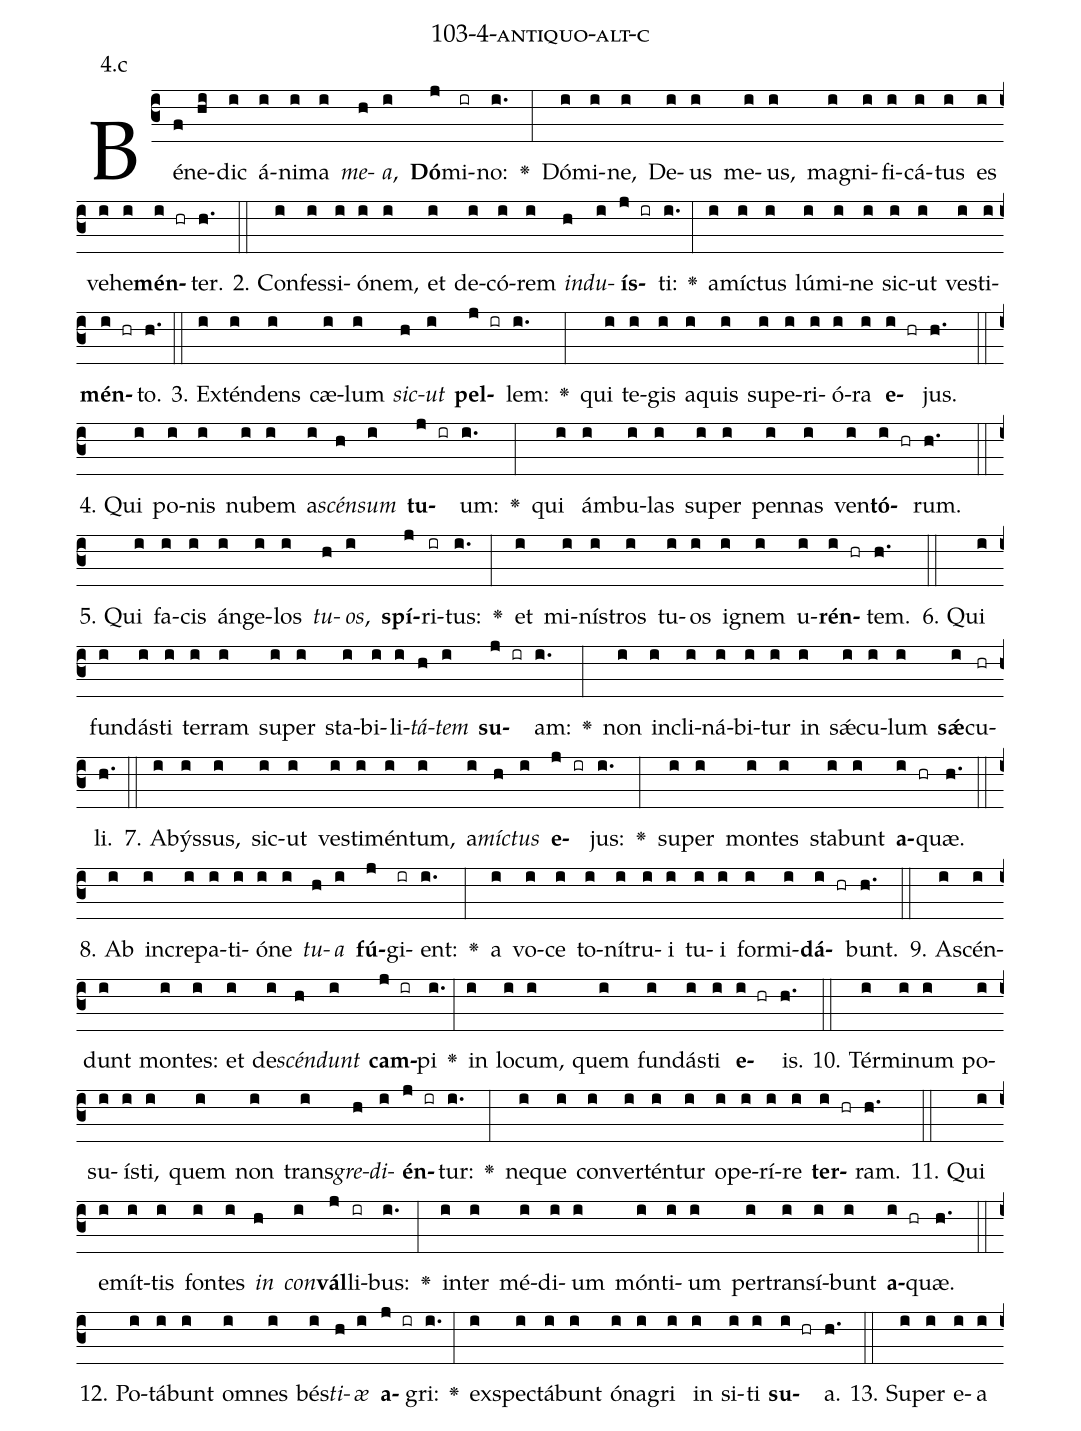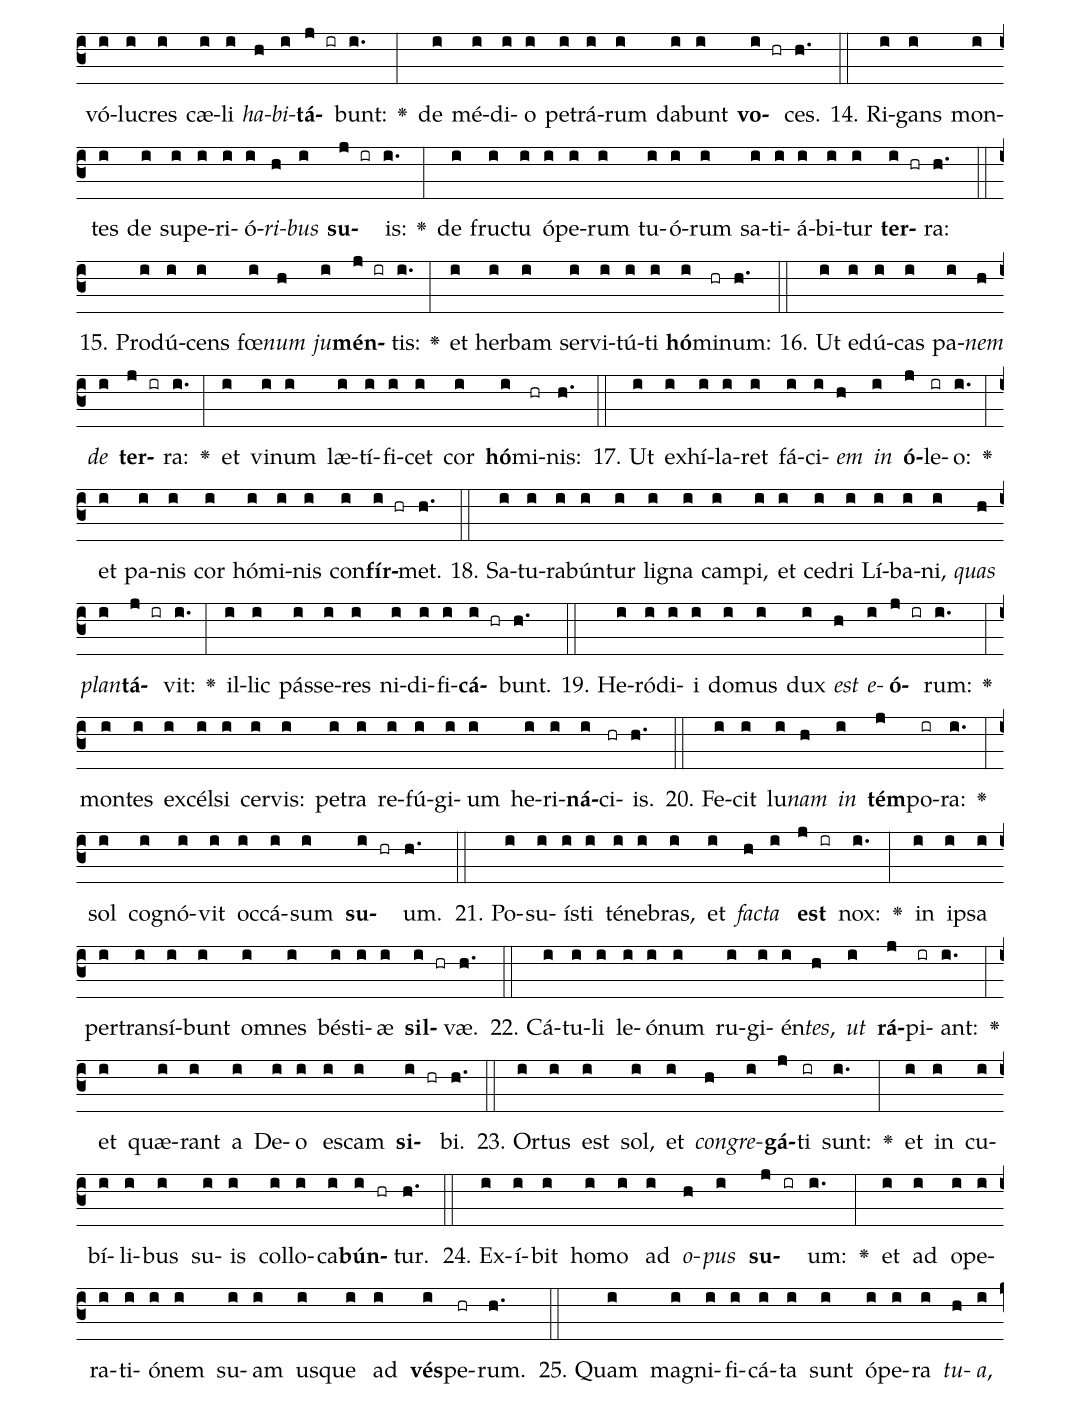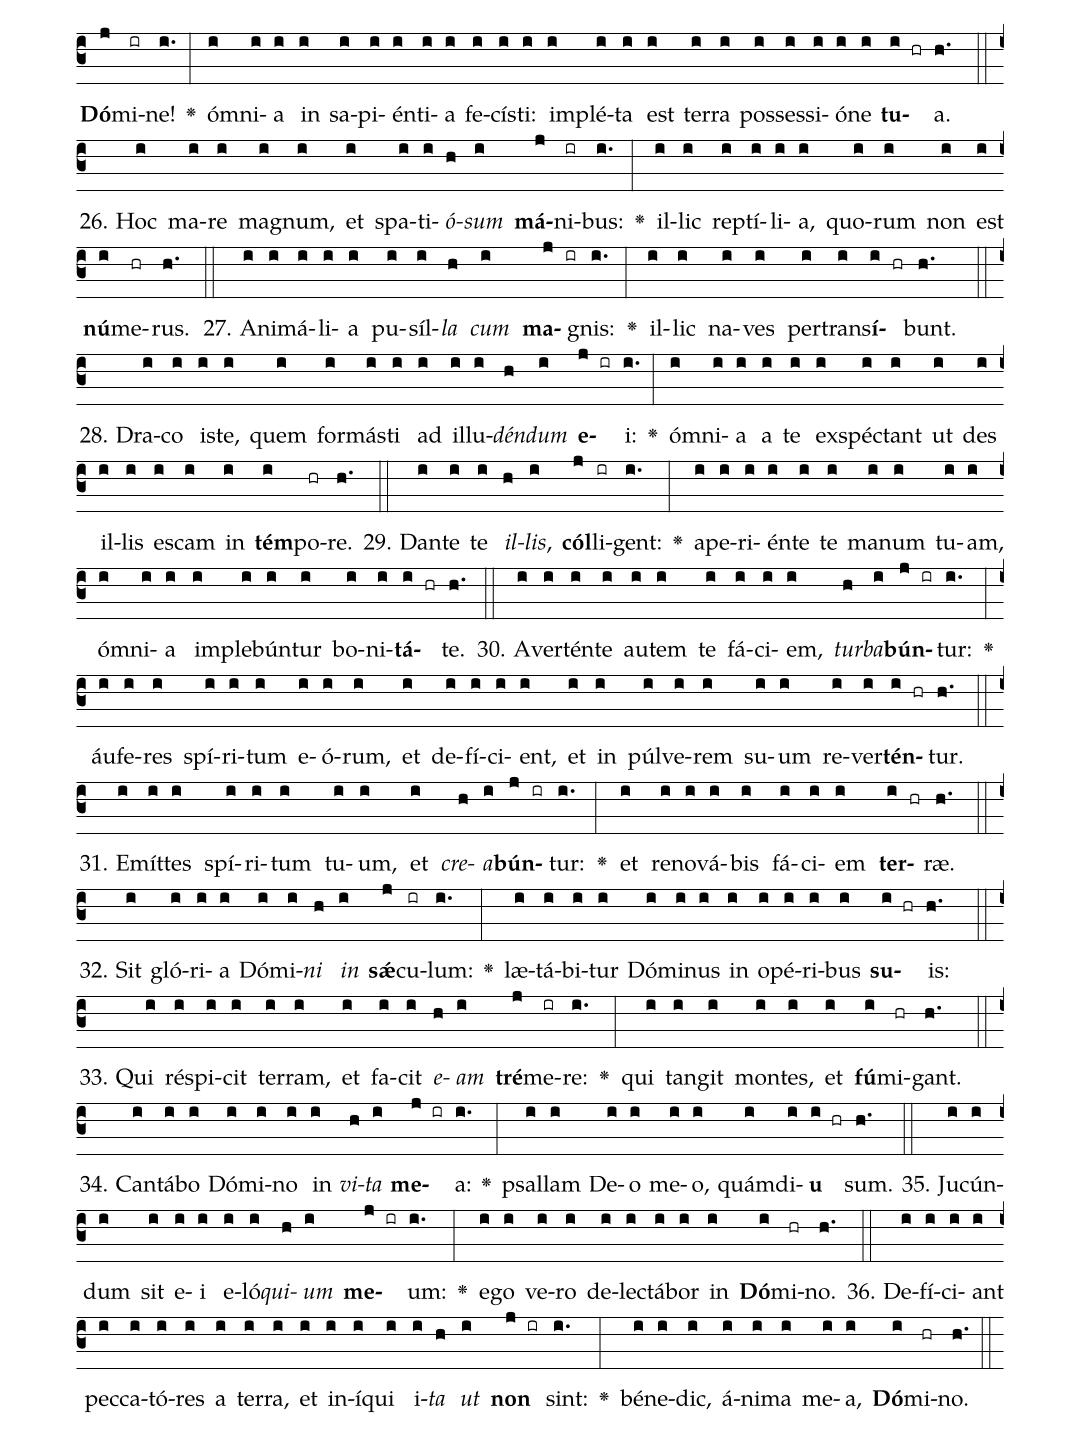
name: 103-4-antiquo-alt-c;
annotation: 4.c;
%%
(c3)Bé(f)ne(hi)dic(i) á(i)ni(i)ma(i) <i>me</i>(h)<i>a</i>,(i) <b>Dó</b>(j)mi(ir)no:(i.) <v>\greheightstar</v>(:) Dó(i)mi(i)ne,(i) De(i)us(i) me(i)us,(i) ma(i)gni(i)fi(i)cá(i)tus(i) es(i) ve(i)he(i)<b>mén</b>(i hr)ter.(h.) (::)
2. Con(i)fes(i)si(i)ó(i)nem,(i) et(i) de(i)có(i)rem(i) <i>ind</i>(h)<i>u</i>(i)<b>ís</b>(j ir)ti:(i.) <v>\greheightstar</v>(:) a(i)míc(i)tus(i) lú(i)mi(i)ne(i) sic(i)ut(i) ves(i)ti(i)<b>mén</b>(i hr)to.(h.) (::)
3. Ex(i)tén(i)dens(i) cæ(i)lum(i) <i>sic</i>(h)<i>ut</i>(i) <b>pel</b>(j ir)lem:(i.) <v>\greheightstar</v>(:) qui(i) te(i)gis(i) a(i)quis(i) su(i)pe(i)ri(i)ó(i)ra(i) <b>e</b>(i hr)jus.(h.) (::)
4. Qui(i) po(i)nis(i) nu(i)bem(i) a(i)<i>scén</i>(h)<i>sum</i>(i) <b>tu</b>(j ir)um:(i.) <v>\greheightstar</v>(:) qui(i) ám(i)bu(i)las(i) su(i)per(i) pen(i)nas(i) ven(i)<b>tó</b>(i hr)rum.(h.) (::)
5. Qui(i) fa(i)cis(i) án(i)ge(i)los(i) <i>tu</i>(h)<i>os</i>,(i) <b>spí</b>(j)ri(ir)tus:(i.) <v>\greheightstar</v>(:) et(i) mi(i)nís(i)tros(i) tu(i)os(i) i(i)gnem(i) u(i)<b>rén</b>(i hr)tem.(h.) (::)
6. Qui(i) fun(i)dás(i)ti(i) ter(i)ram(i) su(i)per(i) sta(i)bi(i)li(i)<i>tá</i>(h)<i>tem</i>(i) <b>su</b>(j ir)am:(i.) <v>\greheightstar</v>(:) non(i) in(i)cli(i)ná(i)bi(i)tur(i) in(i) sǽ(i)cu(i)lum(i) <b>sǽ</b>(i)cu(hr)li.(h.) (::)
7. A(i)býs(i)sus,(i) sic(i)ut(i) ves(i)ti(i)mén(i)tum,(i) a(i)<i>míc</i>(h)<i>tus</i>(i) <b>e</b>(j ir)jus:(i.) <v>\greheightstar</v>(:) su(i)per(i) mon(i)tes(i) sta(i)bunt(i) <b>a</b>(i hr)quæ.(h.) (::)
8. Ab(i) in(i)cre(i)pa(i)ti(i)ó(i)ne(i) <i>tu</i>(h)<i>a</i>(i) <b>fú</b>(j)gi(ir)ent:(i.) <v>\greheightstar</v>(:) a(i) vo(i)ce(i) to(i)ní(i)tru(i)i(i) tu(i)i(i) for(i)mi(i)<b>dá</b>(i hr)bunt.(h.) (::)
9. A(i)scén(i)dunt(i) mon(i)tes:(i) et(i) de(i)<i>scén</i>(h)<i>dunt</i>(i) <b>cam</b>(j ir)pi(i.) <v>\greheightstar</v>(:) in(i) lo(i)cum,(i) quem(i) fun(i)dás(i)ti(i) <b>e</b>(i hr)is.(h.) (::)
10. Tér(i)mi(i)num(i) po(i)su(i)ís(i)ti,(i) quem(i) non(i) trans(i)<i>gre</i>(h)<i>di</i>(i)<b>én</b>(j ir)tur:(i.) <v>\greheightstar</v>(:) ne(i)que(i) con(i)ver(i)tén(i)tur(i) o(i)pe(i)rí(i)re(i) <b>ter</b>(i hr)ram.(h.) (::)
11. Qui(i) e(i)mít(i)tis(i) fon(i)tes(i) <i>in</i>(h) <i>con</i>(i)<b>vál</b>(j)li(ir)bus:(i.) <v>\greheightstar</v>(:) in(i)ter(i) mé(i)di(i)um(i) món(i)ti(i)um(i) per(i)trans(i)í(i)bunt(i) <b>a</b>(i hr)quæ.(h.) (::)
12. Po(i)tá(i)bunt(i) om(i)nes(i) bés(i)<i>ti</i>(h)<i>æ</i>(i) <b>a</b>(j ir)gri:(i.) <v>\greheightstar</v>(:) ex(i)spec(i)tá(i)bunt(i) ó(i)na(i)gri(i) in(i) si(i)ti(i) <b>su</b>(i hr)a.(h.) (::)
13. Su(i)per(i) e(i)a(i) vó(i)lu(i)cres(i) cæ(i)li(i) <i>ha</i>(h)<i>bi</i>(i)<b>tá</b>(j ir)bunt:(i.) <v>\greheightstar</v>(:) de(i) mé(i)di(i)o(i) pe(i)trá(i)rum(i) da(i)bunt(i) <b>vo</b>(i hr)ces.(h.) (::)
14. Ri(i)gans(i) mon(i)tes(i) de(i) su(i)pe(i)ri(i)ó(i)<i>ri</i>(h)<i>bus</i>(i) <b>su</b>(j ir)is:(i.) <v>\greheightstar</v>(:) de(i) fruc(i)tu(i) ó(i)pe(i)rum(i) tu(i)ó(i)rum(i) sa(i)ti(i)á(i)bi(i)tur(i) <b>ter</b>(i hr)ra:(h.) (::)
15. Pro(i)dú(i)cens(i) fœ(i)<i>num</i>(h) <i>ju</i>(i)<b>mén</b>(j ir)tis:(i.) <v>\greheightstar</v>(:) et(i) her(i)bam(i) ser(i)vi(i)tú(i)ti(i) <b>hó</b>(i)mi(hr)num:(h.) (::)
16. Ut(i) e(i)dú(i)cas(i) pa(i)<i>nem</i>(h) <i>de</i>(i) <b>ter</b>(j ir)ra:(i.) <v>\greheightstar</v>(:) et(i) vi(i)num(i) læ(i)tí(i)fi(i)cet(i) cor(i) <b>hó</b>(i)mi(hr)nis:(h.) (::)
17. Ut(i) ex(i)hí(i)la(i)ret(i) fá(i)ci(i)<i>em</i>(h) <i>in</i>(i) <b>ó</b>(j)le(ir)o:(i.) <v>\greheightstar</v>(:) et(i) pa(i)nis(i) cor(i) hó(i)mi(i)nis(i) con(i)<b>fír</b>(i hr)met.(h.) (::)
18. Sa(i)tu(i)ra(i)bún(i)tur(i) li(i)gna(i) cam(i)pi,(i) et(i) ce(i)dri(i) Lí(i)ba(i)ni,(i) <i>quas</i>(h) <i>plan</i>(i)<b>tá</b>(j ir)vit:(i.) <v>\greheightstar</v>(:) il(i)lic(i) pás(i)se(i)res(i) ni(i)di(i)fi(i)<b>cá</b>(i hr)bunt.(h.) (::)
19. He(i)ró(i)di(i)i(i) do(i)mus(i) dux(i) <i>est</i>(h) <i>e</i>(i)<b>ó</b>(j ir)rum:(i.) <v>\greheightstar</v>(:) mon(i)tes(i) ex(i)cél(i)si(i) cer(i)vis:(i) pe(i)tra(i) re(i)fú(i)gi(i)um(i) he(i)ri(i)<b>ná</b>(i)ci(hr)is.(h.) (::)
20. Fe(i)cit(i) lu(i)<i>nam</i>(h) <i>in</i>(i) <b>tém</b>(j)po(ir)ra:(i.) <v>\greheightstar</v>(:) sol(i) co(i)gnó(i)vit(i) oc(i)cá(i)sum(i) <b>su</b>(i hr)um.(h.) (::)
21. Po(i)su(i)ís(i)ti(i) té(i)ne(i)bras,(i) et(i) <i>fac</i>(h)<i>ta</i>(i) <b>est</b>(j ir) nox:(i.) <v>\greheightstar</v>(:) in(i) ip(i)sa(i) per(i)trans(i)í(i)bunt(i) om(i)nes(i) bés(i)ti(i)æ(i) <b>sil</b>(i hr)væ.(h.) (::)
22. Cá(i)tu(i)li(i) le(i)ó(i)num(i) ru(i)gi(i)én(i)<i>tes</i>,(h) <i>ut</i>(i) <b>rá</b>(j)pi(ir)ant:(i.) <v>\greheightstar</v>(:) et(i) quæ(i)rant(i) a(i) De(i)o(i) es(i)cam(i) <b>si</b>(i hr)bi.(h.) (::)
23. Or(i)tus(i) est(i) sol,(i) et(i) <i>con</i>(h)<i>gre</i>(i)<b>gá</b>(j)ti(ir) sunt:(i.) <v>\greheightstar</v>(:) et(i) in(i) cu(i)bí(i)li(i)bus(i) su(i)is(i) col(i)lo(i)ca(i)<b>bún</b>(i hr)tur.(h.) (::)
24. Ex(i)í(i)bit(i) ho(i)mo(i) ad(i) <i>o</i>(h)<i>pus</i>(i) <b>su</b>(j ir)um:(i.) <v>\greheightstar</v>(:) et(i) ad(i) o(i)pe(i)ra(i)ti(i)ó(i)nem(i) su(i)am(i) us(i)que(i) ad(i) <b>vés</b>(i)pe(hr)rum.(h.) (::)
25. Quam(i) ma(i)gni(i)fi(i)cá(i)ta(i) sunt(i) ó(i)pe(i)ra(i) <i>tu</i>(h)<i>a</i>,(i) <b>Dó</b>(j)mi(ir)ne!(i.) <v>\greheightstar</v>(:) óm(i)ni(i)a(i) in(i) sa(i)pi(i)én(i)ti(i)a(i) fe(i)cís(i)ti:(i) im(i)plé(i)ta(i) est(i) ter(i)ra(i) pos(i)ses(i)si(i)ó(i)ne(i) <b>tu</b>(i hr)a.(h.) (::)
26. Hoc(i) ma(i)re(i) ma(i)gnum,(i) et(i) spa(i)ti(i)<i>ó</i>(h)<i>sum</i>(i) <b>má</b>(j)ni(ir)bus:(i.) <v>\greheightstar</v>(:) il(i)lic(i) rep(i)tí(i)li(i)a,(i) quo(i)rum(i) non(i) est(i) <b>nú</b>(i)me(hr)rus.(h.) (::)
27. A(i)ni(i)má(i)li(i)a(i) pu(i)síl(i)<i>la</i>(h) <i>cum</i>(i) <b>ma</b>(j ir)gnis:(i.) <v>\greheightstar</v>(:) il(i)lic(i) na(i)ves(i) per(i)trans(i)<b>í</b>(i hr)bunt.(h.) (::)
28. Dra(i)co(i) is(i)te,(i) quem(i) for(i)más(i)ti(i) ad(i) il(i)lu(i)<i>dén</i>(h)<i>dum</i>(i) <b>e</b>(j ir)i:(i.) <v>\greheightstar</v>(:) óm(i)ni(i)a(i) a(i) te(i) ex(i)spéc(i)tant(i) ut(i) des(i) il(i)lis(i) es(i)cam(i) in(i) <b>tém</b>(i)po(hr)re.(h.) (::)
29. Dan(i)te(i) te(i) <i>il</i>(h)<i>lis</i>,(i) <b>cól</b>(j)li(ir)gent:(i.) <v>\greheightstar</v>(:) a(i)pe(i)ri(i)én(i)te(i) te(i) ma(i)num(i) tu(i)am,(i) óm(i)ni(i)a(i) im(i)ple(i)bún(i)tur(i) bo(i)ni(i)<b>tá</b>(i hr)te.(h.) (::)
30. A(i)ver(i)tén(i)te(i) au(i)tem(i) te(i) fá(i)ci(i)em,(i) <i>tur</i>(h)<i>ba</i>(i)<b>bún</b>(j ir)tur:(i.) <v>\greheightstar</v>(:) áu(i)fe(i)res(i) spí(i)ri(i)tum(i) e(i)ó(i)rum,(i) et(i) de(i)fí(i)ci(i)ent,(i) et(i) in(i) púl(i)ve(i)rem(i) su(i)um(i) re(i)ver(i)<b>tén</b>(i hr)tur.(h.) (::)
31. E(i)mít(i)tes(i) spí(i)ri(i)tum(i) tu(i)um,(i) et(i) <i>cre</i>(h)<i>a</i>(i)<b>bún</b>(j ir)tur:(i.) <v>\greheightstar</v>(:) et(i) re(i)no(i)vá(i)bis(i) fá(i)ci(i)em(i) <b>ter</b>(i hr)ræ.(h.) (::)
32. Sit(i) gló(i)ri(i)a(i) Dó(i)mi(i)<i>ni</i>(h) <i>in</i>(i) <b>sǽ</b>(j)cu(ir)lum:(i.) <v>\greheightstar</v>(:) læ(i)tá(i)bi(i)tur(i) Dó(i)mi(i)nus(i) in(i) o(i)pé(i)ri(i)bus(i) <b>su</b>(i hr)is:(h.) (::)
33. Qui(i) ré(i)spi(i)cit(i) ter(i)ram,(i) et(i) fa(i)cit(i) <i>e</i>(h)<i>am</i>(i) <b>tré</b>(j)me(ir)re:(i.) <v>\greheightstar</v>(:) qui(i) tan(i)git(i) mon(i)tes,(i) et(i) <b>fú</b>(i)mi(hr)gant.(h.) (::)
34. Can(i)tá(i)bo(i) Dó(i)mi(i)no(i) in(i) <i>vi</i>(h)<i>ta</i>(i) <b>me</b>(j ir)a:(i.) <v>\greheightstar</v>(:) psal(i)lam(i) De(i)o(i) me(i)o,(i) quám(i)di(i)<b>u</b>(i hr) sum.(h.) (::)
35. Ju(i)cún(i)dum(i) sit(i) e(i)i(i) e(i)ló(i)<i>qui</i>(h)<i>um</i>(i) <b>me</b>(j ir)um:(i.) <v>\greheightstar</v>(:) e(i)go(i) ve(i)ro(i) de(i)lec(i)tá(i)bor(i) in(i) <b>Dó</b>(i)mi(hr)no.(h.) (::)
36. De(i)fí(i)ci(i)ant(i) pec(i)ca(i)tó(i)res(i) a(i) ter(i)ra,(i) et(i) in(i)í(i)qui(i) i(i)<i>ta</i>(h) <i>ut</i>(i) <b>non</b>(j ir) sint:(i.) <v>\greheightstar</v>(:) bé(i)ne(i)dic,(i) á(i)ni(i)ma(i) me(i)a,(i) <b>Dó</b>(i)mi(hr)no.(h.) (::)
